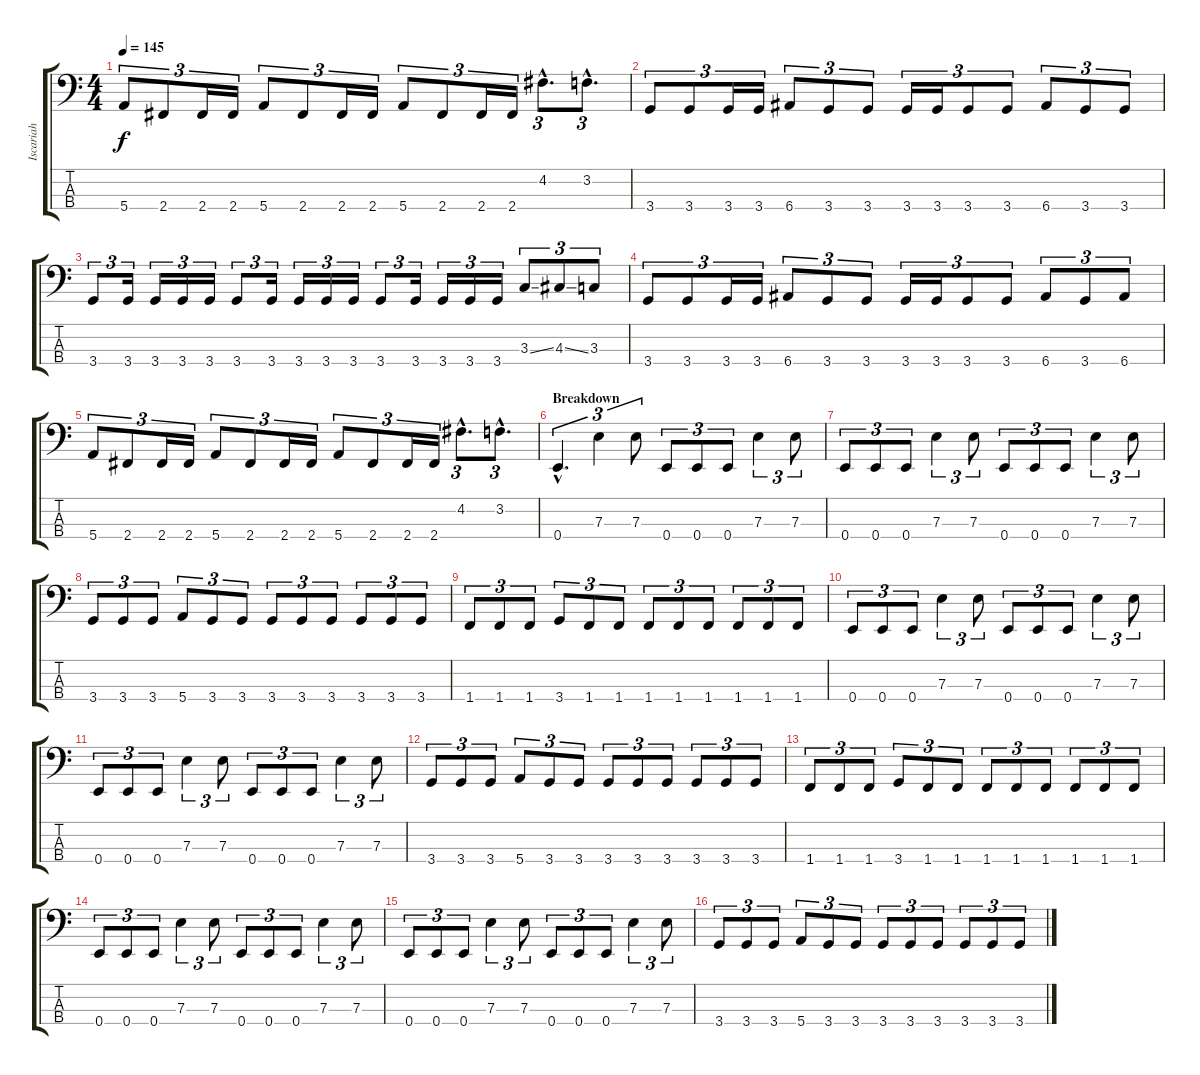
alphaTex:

\track ("Iscariah" "Iscariah") {instrument electricbasspick}
\staff {score tabs}
\tuning (G2 D2 A1 E1) {hide}
\ts (4 4)
\tempo 145
\clef f4
\ks c
5.4.8{tu (3 2) dy f} 2.4.8{tu (3 2)} 2.4.16{tu (3 2)} 2.4.16{tu (3 2)} 5.4.8{tu (3 2)} 2.4.8{tu (3 2)} 2.4.16{tu (3 2)} 2.4.16{tu (3 2)} 5.4.8{tu (3 2)} 2.4.8{tu (3 2)} 2.4.16{tu (3 2)} 2.4.16{tu (3 2)} 4.2{hac}.8{d tu (3 2)} 3.2{hac}.8{d tu (3 2)} |
3.4.8{tu (3 2)} 3.4.8{tu (3 2)} 3.4.16{tu (3 2)} 3.4.16{tu (3 2)} 6.4.8{tu (3 2)} 3.4.8{tu (3 2)} 3.4.8{tu (3 2)} 3.4.16{tu (3 2)} 3.4.16{tu (3 2)} 3.4.8{tu (3 2)} 3.4.8{tu (3 2)} 6.4.8{tu (3 2)} 3.4.8{tu (3 2)} 3.4.8{tu (3 2)} |
3.4.8{tu (3 2)} 3.4.16{tu (3 2)} 3.4.16{tu (3 2)} 3.4.16{tu (3 2)} 3.4.16{tu (3 2)} 3.4.8{tu (3 2)} 3.4.16{tu (3 2)} 3.4.16{tu (3 2)} 3.4.16{tu (3 2)} 3.4.16{tu (3 2)} 3.4.8{tu (3 2)} 3.4.16{tu (3 2)} 3.4.16{tu (3 2)} 3.4.16{tu (3 2)} 3.4.16{tu (3 2)} 3.3{ss}.8{tu (3 2)} 4.3{ss}.8{tu (3 2)} 3.3.8{tu (3 2)} |
3.4.8{tu (3 2)} 3.4.8{tu (3 2)} 3.4.16{tu (3 2)} 3.4.16{tu (3 2)} 6.4.8{tu (3 2)} 3.4.8{tu (3 2)} 3.4.8{tu (3 2)} 3.4.16{tu (3 2)} 3.4.16{tu (3 2)} 3.4.8{tu (3 2)} 3.4.8{tu (3 2)} 6.4.8{tu (3 2)} 3.4.8{tu (3 2)} 6.4.8{tu (3 2)} |
5.4.8{tu (3 2)} 2.4.8{tu (3 2)} 2.4.16{tu (3 2)} 2.4.16{tu (3 2)} 5.4.8{tu (3 2)} 2.4.8{tu (3 2)} 2.4.16{tu (3 2)} 2.4.16{tu (3 2)} 5.4.8{tu (3 2)} 2.4.8{tu (3 2)} 2.4.16{tu (3 2)} 2.4.16{tu (3 2)} 4.2{hac}.8{d tu (3 2)} 3.2{hac}.8{d tu (3 2)} |
\section ("" "Breakdown")
0.4{hac}.4{d tu (3 2)} 7.3.4{tu (3 2)} 7.3.8{tu (3 2)} 0.4.8{tu (3 2)} 0.4.8{tu (3 2)} 0.4.8{tu (3 2)} 7.3.4{tu (3 2)} 7.3.8{tu (3 2)} |
0.4.8{tu (3 2)} 0.4.8{tu (3 2)} 0.4.8{tu (3 2)} 7.3.4{tu (3 2)} 7.3.8{tu (3 2)} 0.4.8{tu (3 2)} 0.4.8{tu (3 2)} 0.4.8{tu (3 2)} 7.3.4{tu (3 2)} 7.3.8{tu (3 2)} |
3.4.8{tu (3 2)} 3.4.8{tu (3 2)} 3.4.8{tu (3 2)} 5.4.8{tu (3 2)} 3.4.8{tu (3 2)} 3.4.8{tu (3 2)} 3.4.8{tu (3 2)} 3.4.8{tu (3 2)} 3.4.8{tu (3 2)} 3.4.8{tu (3 2)} 3.4.8{tu (3 2)} 3.4.8{tu (3 2)} |
1.4.8{tu (3 2)} 1.4.8{tu (3 2)} 1.4.8{tu (3 2)} 3.4.8{tu (3 2)} 1.4.8{tu (3 2)} 1.4.8{tu (3 2)} 1.4.8{tu (3 2)} 1.4.8{tu (3 2)} 1.4.8{tu (3 2)} 1.4.8{tu (3 2)} 1.4.8{tu (3 2)} 1.4.8{tu (3 2)} |
0.4.8{tu (3 2)} 0.4.8{tu (3 2)} 0.4.8{tu (3 2)} 7.3.4{tu (3 2)} 7.3.8{tu (3 2)} 0.4.8{tu (3 2)} 0.4.8{tu (3 2)} 0.4.8{tu (3 2)} 7.3.4{tu (3 2)} 7.3.8{tu (3 2)} |
0.4.8{tu (3 2)} 0.4.8{tu (3 2)} 0.4.8{tu (3 2)} 7.3.4{tu (3 2)} 7.3.8{tu (3 2)} 0.4.8{tu (3 2)} 0.4.8{tu (3 2)} 0.4.8{tu (3 2)} 7.3.4{tu (3 2)} 7.3.8{tu (3 2)} |
3.4.8{tu (3 2)} 3.4.8{tu (3 2)} 3.4.8{tu (3 2)} 5.4.8{tu (3 2)} 3.4.8{tu (3 2)} 3.4.8{tu (3 2)} 3.4.8{tu (3 2)} 3.4.8{tu (3 2)} 3.4.8{tu (3 2)} 3.4.8{tu (3 2)} 3.4.8{tu (3 2)} 3.4.8{tu (3 2)} |
1.4.8{tu (3 2)} 1.4.8{tu (3 2)} 1.4.8{tu (3 2)} 3.4.8{tu (3 2)} 1.4.8{tu (3 2)} 1.4.8{tu (3 2)} 1.4.8{tu (3 2)} 1.4.8{tu (3 2)} 1.4.8{tu (3 2)} 1.4.8{tu (3 2)} 1.4.8{tu (3 2)} 1.4.8{tu (3 2)} |
0.4.8{tu (3 2)} 0.4.8{tu (3 2)} 0.4.8{tu (3 2)} 7.3.4{tu (3 2)} 7.3.8{tu (3 2)} 0.4.8{tu (3 2)} 0.4.8{tu (3 2)} 0.4.8{tu (3 2)} 7.3.4{tu (3 2)} 7.3.8{tu (3 2)} |
0.4.8{tu (3 2)} 0.4.8{tu (3 2)} 0.4.8{tu (3 2)} 7.3.4{tu (3 2)} 7.3.8{tu (3 2)} 0.4.8{tu (3 2)} 0.4.8{tu (3 2)} 0.4.8{tu (3 2)} 7.3.4{tu (3 2)} 7.3.8{tu (3 2)} |
3.4.8{tu (3 2)} 3.4.8{tu (3 2)} 3.4.8{tu (3 2)} 5.4.8{tu (3 2)} 3.4.8{tu (3 2)} 3.4.8{tu (3 2)} 3.4.8{tu (3 2)} 3.4.8{tu (3 2)} 3.4.8{tu (3 2)} 3.4.8{tu (3 2)} 3.4.8{tu (3 2)} 3.4.8{tu (3 2)}
